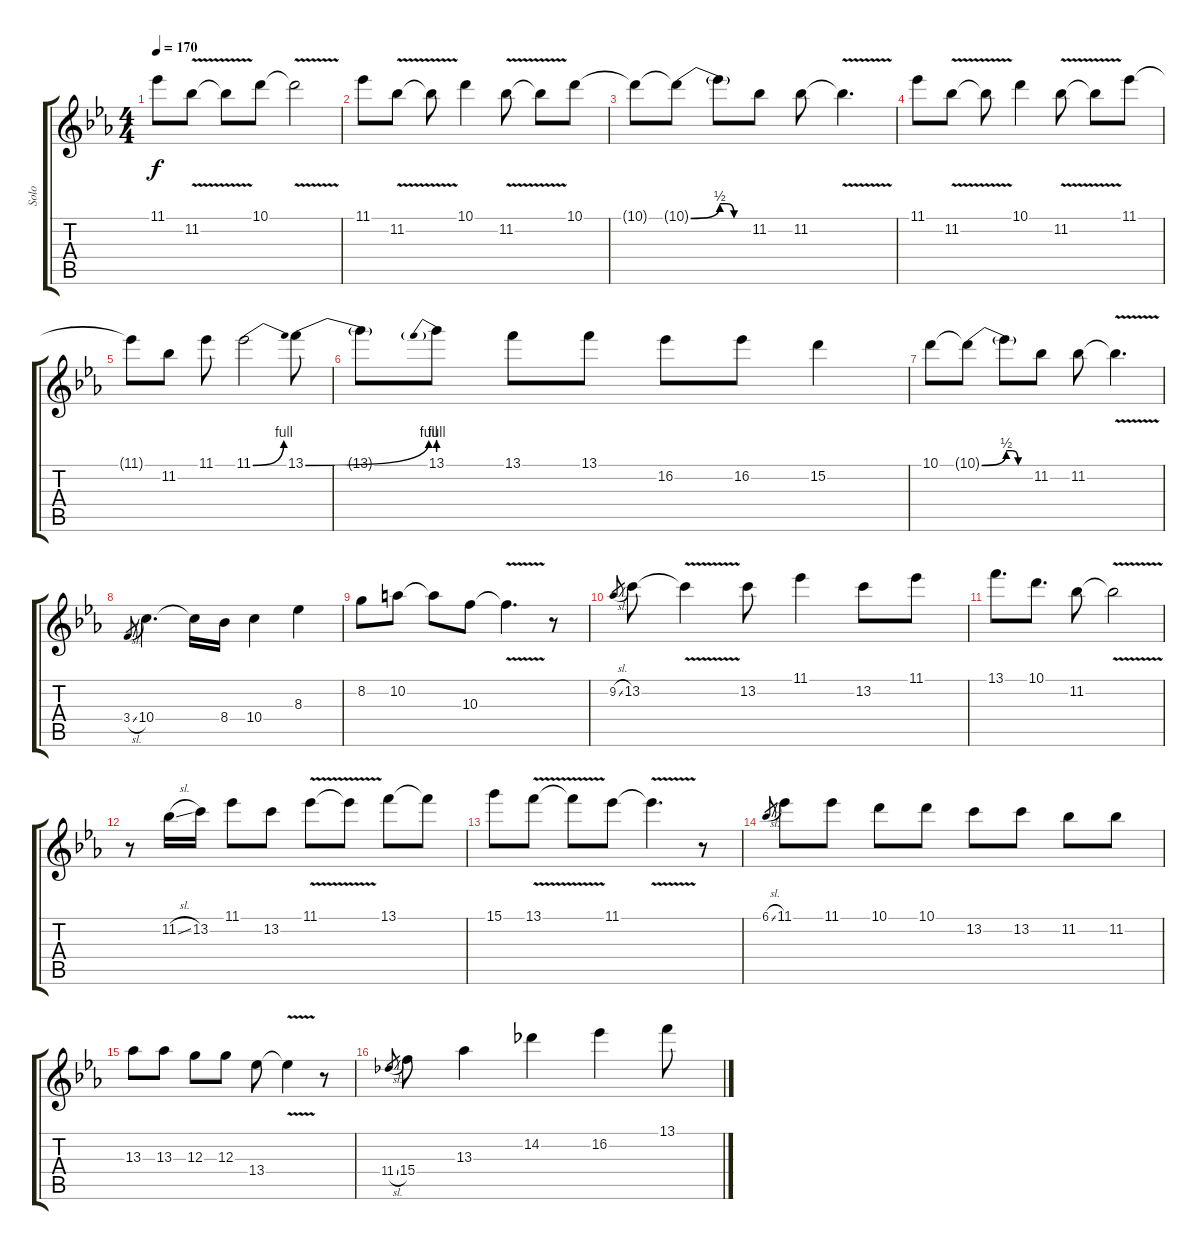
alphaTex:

\track ("Solo" "Solo") {instrument overdrivenguitar}
\staff {score tabs}
\tuning (E4 B3 G3 D3 A2 E2) {hide}
\ts (4 4)
\tempo 170
\clef g2
\ks eb
11.1{t}.8{dy f} 11.2{v}.8 11.2{t}.8 10.1.8 10.1{v t}.2 |
11.1.8 11.2{v}.8 11.2{t}.8 10.1.4 11.2{v}.8 11.2{t}.8 10.1.8 |
10.1{t}.8 10.1{be (bend 0 0 60 2) t}.8 10.1{be (custom 0 2 15 2 30 0 60 0) t}.8 11.2.8 11.2.8 11.2{v t}.4{d} |
11.1.8 11.2{v}.8 11.2{t}.8 10.1.4 11.2{v}.8 11.2{t}.8 11.1.8 |
11.1{t}.8 11.2.8 11.1.8 11.1{be (bend 0 0 60 4)}.2 13.1{be (bend 0 0 60 4)}.8 |
13.1{t}.8 13.1{be (prebend 0 4 60 4)}.8 13.1.8 13.1.8 16.2.8 16.2.8 15.2.4 |
10.1.8 10.1{be (bend 0 0 60 2) t}.8 10.1{be (custom 0 2 15 2 30 0 60 0) t}.8 11.2.8 11.2.8 11.2{v t}.4{d} |
3.4{sl}.8{gr} 10.4.4{d} 10.4{t}.16 8.4.16 10.4.4 8.3.4 |
8.2.8 10.2.8 10.2{t}.8 10.3.8 10.3{v t}.4{d} r.8 |
9.2{sl}.8{gr} 13.2.8 13.2{v t}.4 13.2.8 11.1.4 13.2.8 11.1.8 |
13.1.8{d} 10.1.8{d} 11.2.8 11.2{v t}.2 |
r.8 11.2{sl}.16 13.2.16 11.1.8 13.2.8 11.1{v}.8 11.1{t}.8 13.1.8 13.1{t}.8 |
15.1.8 13.1{v}.8 13.1{t}.8 11.1.8 11.1{v t}.4{d} r.8 |
6.1{sl}.8{gr} 11.1.8 11.1.8 10.1.8 10.1.8 13.2.8 13.2.8 11.2.8 11.2.8 |
13.3.8 13.3.8 12.3.8 12.3.8 13.4.8 13.4{v t}.4 r.8 |
11.4{sl}.8{gr} 15.4.8 13.3.4 14.2.4 16.2.4 13.1.8
